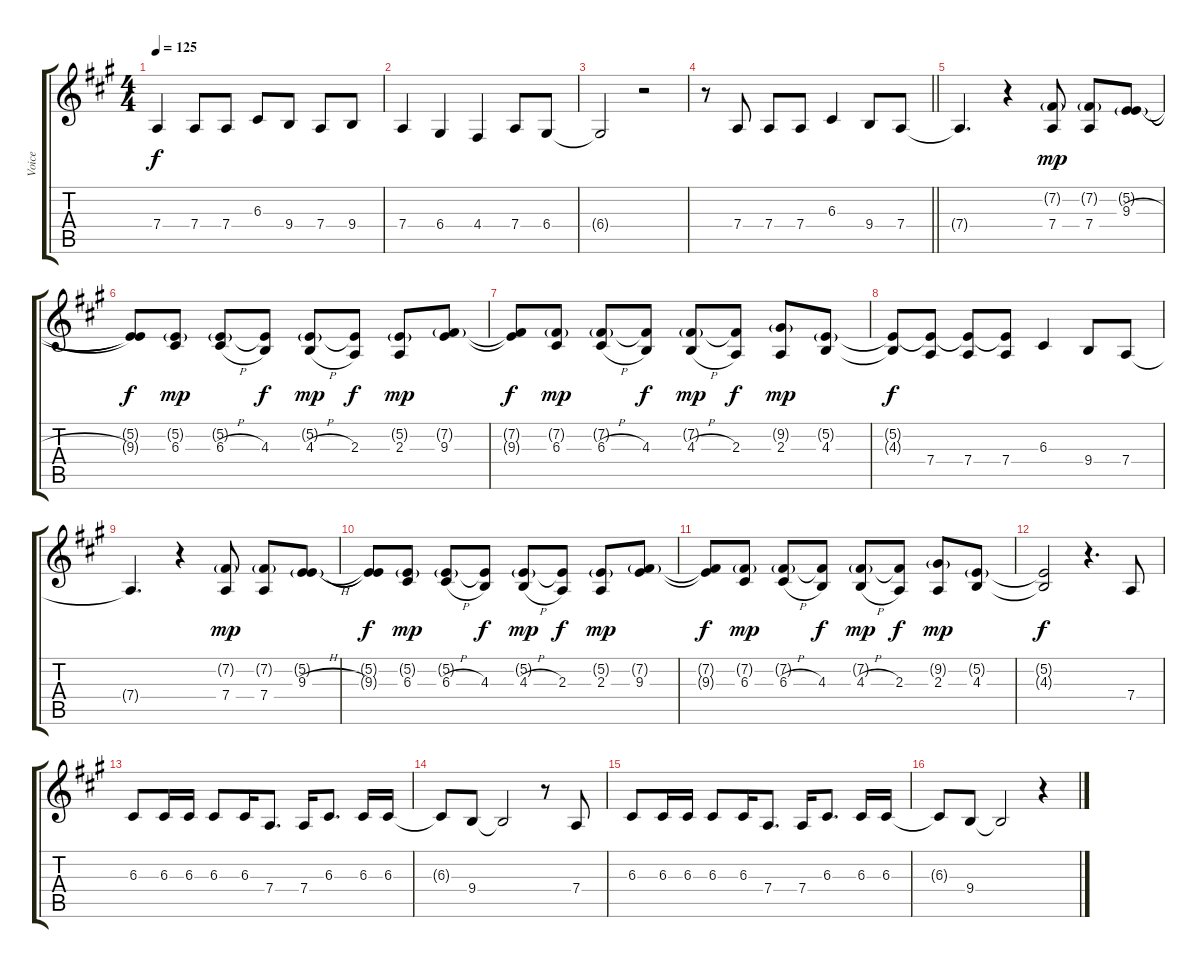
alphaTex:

\track ("Voice" "Voice") {instrument flute}
\staff {score tabs}
\tuning (E4 B3 G3 D3 A2 E2) {hide}
\ts (4 4)
\tempo 125
\clef g2
\ks a
7.4{t}.4{dy f} 7.4.8 7.4.8 6.3.8 9.4.8 7.4.8 9.4.8 |
7.4.4 6.4.4 4.4.4 7.4.8 6.4.8 |
6.4{t}.2 r.2 |
\barLineRight lightlight
r.8 7.4.8 7.4.8 7.4.8 6.3.4 9.4.8 7.4.8 |
7.4{t}.4{d} r.4 (7.2{g} 7.4).8{dy mp} (7.2{g} 7.4).8 (5.2{g} 9.3{h}).8 |
(5.2{t} 9.3{t}).8{dy f} (5.2{g} 6.3).8{dy mp} (5.2{g} 6.3{h}).8 (5.2{t} 4.3).8{dy f} (5.2{g} 4.3{h}).8{dy mp} (5.2{t} 2.3).8{dy f} (5.2{g} 2.3).8{dy mp} (7.2{g} 9.3).8 |
(7.2{t} 9.3{t}).8{dy f} (7.2{g} 6.3).8{dy mp} (7.2{g} 6.3{h}).8 (7.2{t} 4.3).8{dy f} (7.2{g} 4.3{h}).8{dy mp} (7.2{t} 2.3).8{dy f} (9.2{g} 2.3).8{dy mp} (5.2{g} 4.3).8 |
(5.2{t} 4.3{t}).8{dy f} (5.2{t} 7.4).8 (5.2{t} 7.4).8 (5.2{t} 7.4).8 6.3.4 9.4.8 7.4.8 |
7.4{t}.4{d} r.4 (7.2{g} 7.4).8{dy mp} (7.2{g} 7.4).8 (5.2{g} 9.3{h}).8 |
(5.2{t} 9.3{t}).8{dy f} (5.2{g} 6.3).8{dy mp} (5.2{g} 6.3{h}).8 (5.2{t} 4.3).8{dy f} (5.2{g} 4.3{h}).8{dy mp} (5.2{t} 2.3).8{dy f} (5.2{g} 2.3).8{dy mp} (7.2{g} 9.3).8 |
(7.2{t} 9.3{t}).8{dy f} (7.2{g} 6.3).8{dy mp} (7.2{g} 6.3{h}).8 (7.2{t} 4.3).8{dy f} (7.2{g} 4.3{h}).8{dy mp} (7.2{t} 2.3).8{dy f} (9.2{g} 2.3).8{dy mp} (5.2{g} 4.3).8 |
(5.2{t} 4.3{t}).2{dy f} r.4{d} 7.4.8 |
6.3.8 6.3.16 6.3.16 6.3.8 6.3.16 7.4.8{d} 7.4.16 6.3.8{d} 6.3.16 6.3.16 |
6.3{t}.8 9.4.8 9.4{t}.2 r.8 7.4.8 |
6.3.8 6.3.16 6.3.16 6.3.8 6.3.16 7.4.8{d} 7.4.16 6.3.8{d} 6.3.16 6.3.16 |
6.3{t}.8 9.4.8 9.4{t}.2 r.4
